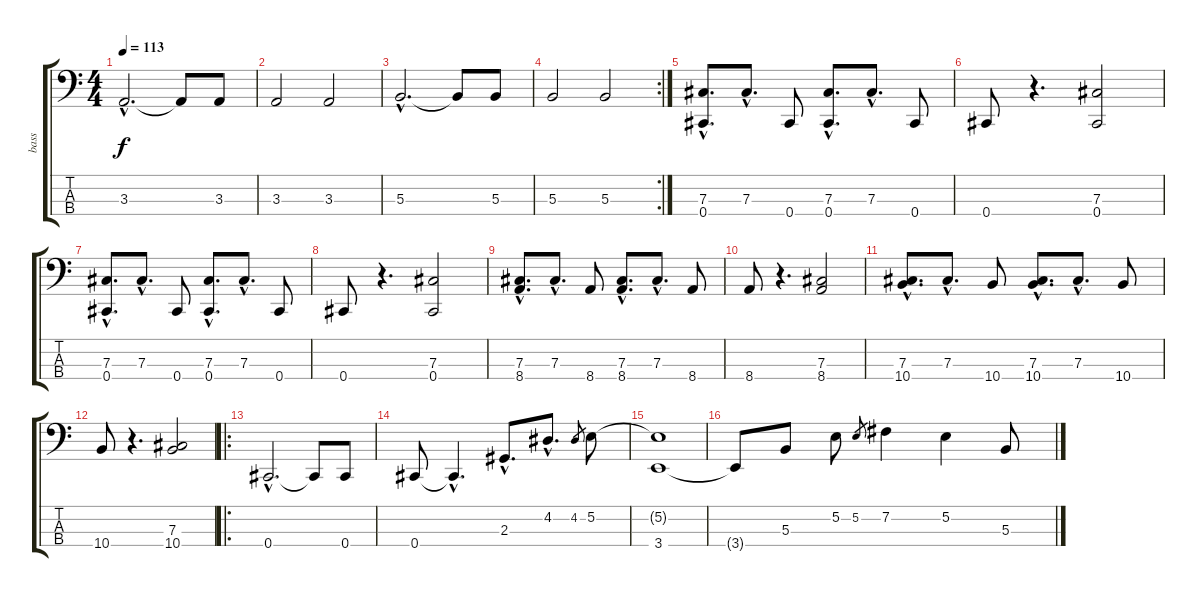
\track ("bass" "bass") {instrument electricbassfinger}
\staff {score tabs}
\tuning (E2 B1 Gb1 Db1) {hide}
\ts (4 4)
\tempo 113
\clef f4
\ks c
3.3{hac}.2{d dy f} 3.3{t}.8 3.3.8 |
3.3.2 3.3.2 |
5.3{hac}.2{d} 5.3{t}.8 5.3.8 |
\rc 2
5.3.2 5.3.2 |
(7.3{hac} 0.4{hac}).8{d} 7.3{hac}.8{d} 0.4.8 (7.3{hac} 0.4{hac}).8{d} 7.3{hac}.8{d} 0.4.8 |
0.4.8 r.4{d} (7.3 0.4).2 |
(7.3{hac} 0.4{hac}).8{d} 7.3{hac}.8{d} 0.4.8 (7.3{hac} 0.4{hac}).8{d} 7.3{hac}.8{d} 0.4.8 |
0.4.8 r.4{d} (7.3 0.4).2 |
(7.3{hac} 8.4{hac}).8{d} 7.3{hac}.8{d} 8.4.8 (7.3{hac} 8.4{hac}).8{d} 7.3{hac}.8{d} 8.4.8 |
8.4.8 r.4{d} (7.3 8.4).2 |
(7.3{hac} 10.4{hac}).8{d} 7.3{hac}.8{d} 10.4.8 (7.3{hac} 10.4{hac}).8{d} 7.3{hac}.8{d} 10.4.8 |
10.4.8 r.4{d} (7.3 10.4).2 |
\ro
0.4{hac}.2{d} 0.4{t}.8 0.4.8 |
0.4.8 0.4{hac t}.4{d} 2.3{hac}.8{d} 4.2{hac}.8{d} 4.2.8{gr} 5.2.8 |
(5.2{t} 3.4).1 |
3.4{t}.8 5.3.8 5.2.8 5.2.8{gr} 7.2.4 5.2.4 5.3.8
